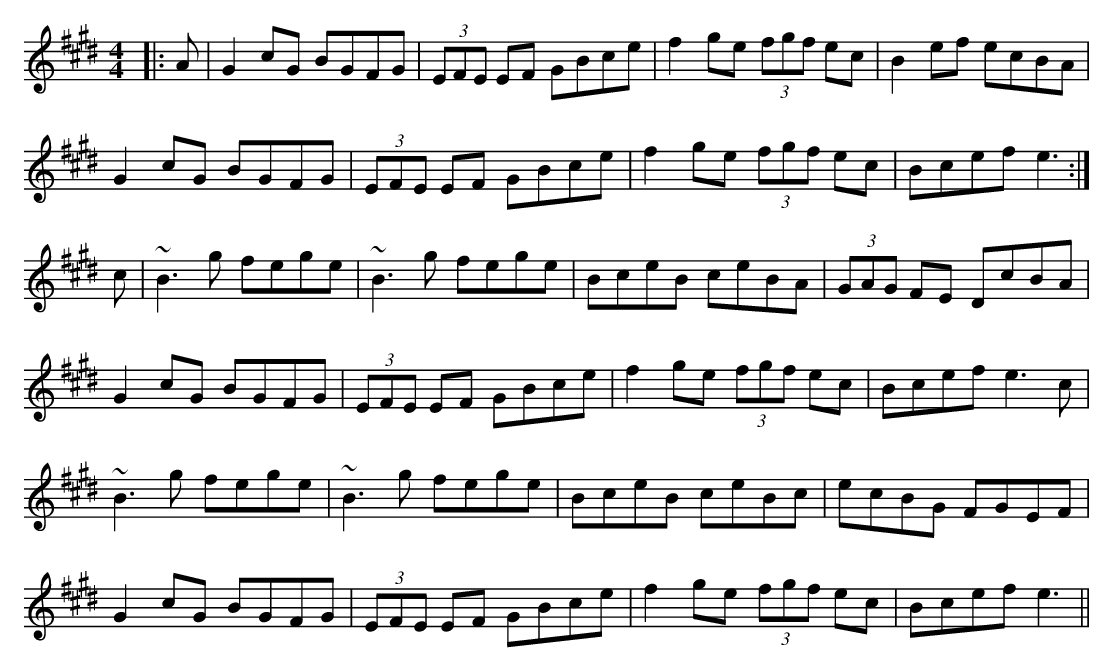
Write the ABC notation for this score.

X:1
M:4/4
K:E
|:A|G2cG BGFG|(3EFE EF GBce|f2ge (3fgf ec|B2ef ecBA|
G2cG BGFG|(3EFE EF GBce|f2ge (3fgf ec|Bcef e3:|
c|~B3g fege|~B3g fege|BceB ceBA|(3GAG FE DcBA|
G2cG BGFG|(3EFE EF GBce|f2ge (3fgf ec|Bcef e3c|
~B3g fege|~B3g fege|BceB ceBc|ecBG FGEF|
G2cG BGFG|(3EFE EF GBce|f2ge (3fgf ec|Bcef e3||
